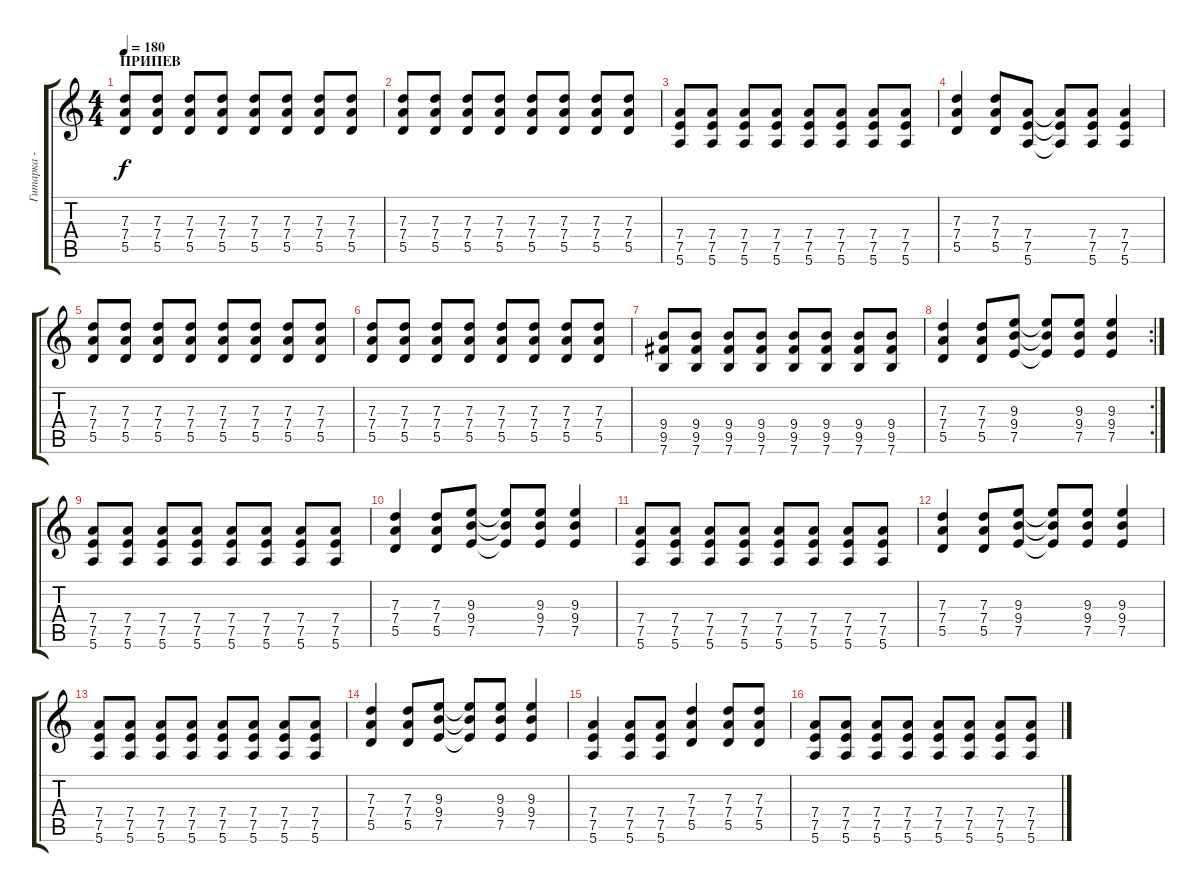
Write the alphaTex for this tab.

\track ("Гитарка - Джонни Рамон" "Гитарка - ") {instrument distortionguitar}
\staff {score tabs}
\tuning (E4 B3 G3 D3 A2 E2) {hide}
\ts (4 4)
\section ("" "ПРИПЕВ")
\tempo 180
\clef g2
\ks c
(7.3 7.4 5.5).8{dy f} (7.3 7.4 5.5).8 (7.3 7.4 5.5).8 (7.3 7.4 5.5).8 (7.3 7.4 5.5).8 (7.3 7.4 5.5).8 (7.3 7.4 5.5).8 (7.3 7.4 5.5).8 |
(7.3 7.4 5.5).8 (7.3 7.4 5.5).8 (7.3 7.4 5.5).8 (7.3 7.4 5.5).8 (7.3 7.4 5.5).8 (7.3 7.4 5.5).8 (7.3 7.4 5.5).8 (7.3 7.4 5.5).8 |
(7.4 7.5 5.6).8 (7.4 7.5 5.6).8 (7.4 7.5 5.6).8 (7.4 7.5 5.6).8 (7.4 7.5 5.6).8 (7.4 7.5 5.6).8 (7.4 7.5 5.6).8 (7.4 7.5 5.6).8 |
(7.3 7.4 5.5).4 (7.3 7.4 5.5).8 (7.4 7.5 5.6).8 (7.4{t} 7.5{t} 5.6{t}).8 (7.4 7.5 5.6).8 (7.4 7.5 5.6).4 |
(7.3 7.4 5.5).8 (7.3 7.4 5.5).8 (7.3 7.4 5.5).8 (7.3 7.4 5.5).8 (7.3 7.4 5.5).8 (7.3 7.4 5.5).8 (7.3 7.4 5.5).8 (7.3 7.4 5.5).8 |
(7.3 7.4 5.5).8 (7.3 7.4 5.5).8 (7.3 7.4 5.5).8 (7.3 7.4 5.5).8 (7.3 7.4 5.5).8 (7.3 7.4 5.5).8 (7.3 7.4 5.5).8 (7.3 7.4 5.5).8 |
(9.4 9.5 7.6).8 (9.4 9.5 7.6).8 (9.4 9.5 7.6).8 (9.4 9.5 7.6).8 (9.4 9.5 7.6).8 (9.4 9.5 7.6).8 (9.4 9.5 7.6).8 (9.4 9.5 7.6).8 |
\rc 2
(7.3 7.4 5.5).4 (7.3 7.4 5.5).8 (9.3 9.4 7.5).8 (9.3{t} 9.4{t} 7.5{t}).8 (9.3 9.4 7.5).8 (9.3 9.4 7.5).4 |
(7.4 7.5 5.6).8 (7.4 7.5 5.6).8 (7.4 7.5 5.6).8 (7.4 7.5 5.6).8 (7.4 7.5 5.6).8 (7.4 7.5 5.6).8 (7.4 7.5 5.6).8 (7.4 7.5 5.6).8 |
(7.3 7.4 5.5).4 (7.3 7.4 5.5).8 (9.3 9.4 7.5).8 (9.3{t} 9.4{t} 7.5{t}).8 (9.3 9.4 7.5).8 (9.3 9.4 7.5).4 |
(7.4 7.5 5.6).8 (7.4 7.5 5.6).8 (7.4 7.5 5.6).8 (7.4 7.5 5.6).8 (7.4 7.5 5.6).8 (7.4 7.5 5.6).8 (7.4 7.5 5.6).8 (7.4 7.5 5.6).8 |
(7.3 7.4 5.5).4 (7.3 7.4 5.5).8 (9.3 9.4 7.5).8 (9.3{t} 9.4{t} 7.5{t}).8 (9.3 9.4 7.5).8 (9.3 9.4 7.5).4 |
(7.4 7.5 5.6).8 (7.4 7.5 5.6).8 (7.4 7.5 5.6).8 (7.4 7.5 5.6).8 (7.4 7.5 5.6).8 (7.4 7.5 5.6).8 (7.4 7.5 5.6).8 (7.4 7.5 5.6).8 |
(7.3 7.4 5.5).4 (7.3 7.4 5.5).8 (9.3 9.4 7.5).8 (9.3{t} 9.4{t} 7.5{t}).8 (9.3 9.4 7.5).8 (9.3 9.4 7.5).4 |
(7.4 7.5 5.6).4 (7.4 7.5 5.6).8 (7.4 7.5 5.6).8 (7.3 7.4 5.5).4 (7.3 7.4 5.5).8 (7.3 7.4 5.5).8 |
(7.4 7.5 5.6).8 (7.4 7.5 5.6).8 (7.4 7.5 5.6).8 (7.4 7.5 5.6).8 (7.4 7.5 5.6).8 (7.4 7.5 5.6).8 (7.4 7.5 5.6).8 (7.4 7.5 5.6).8
